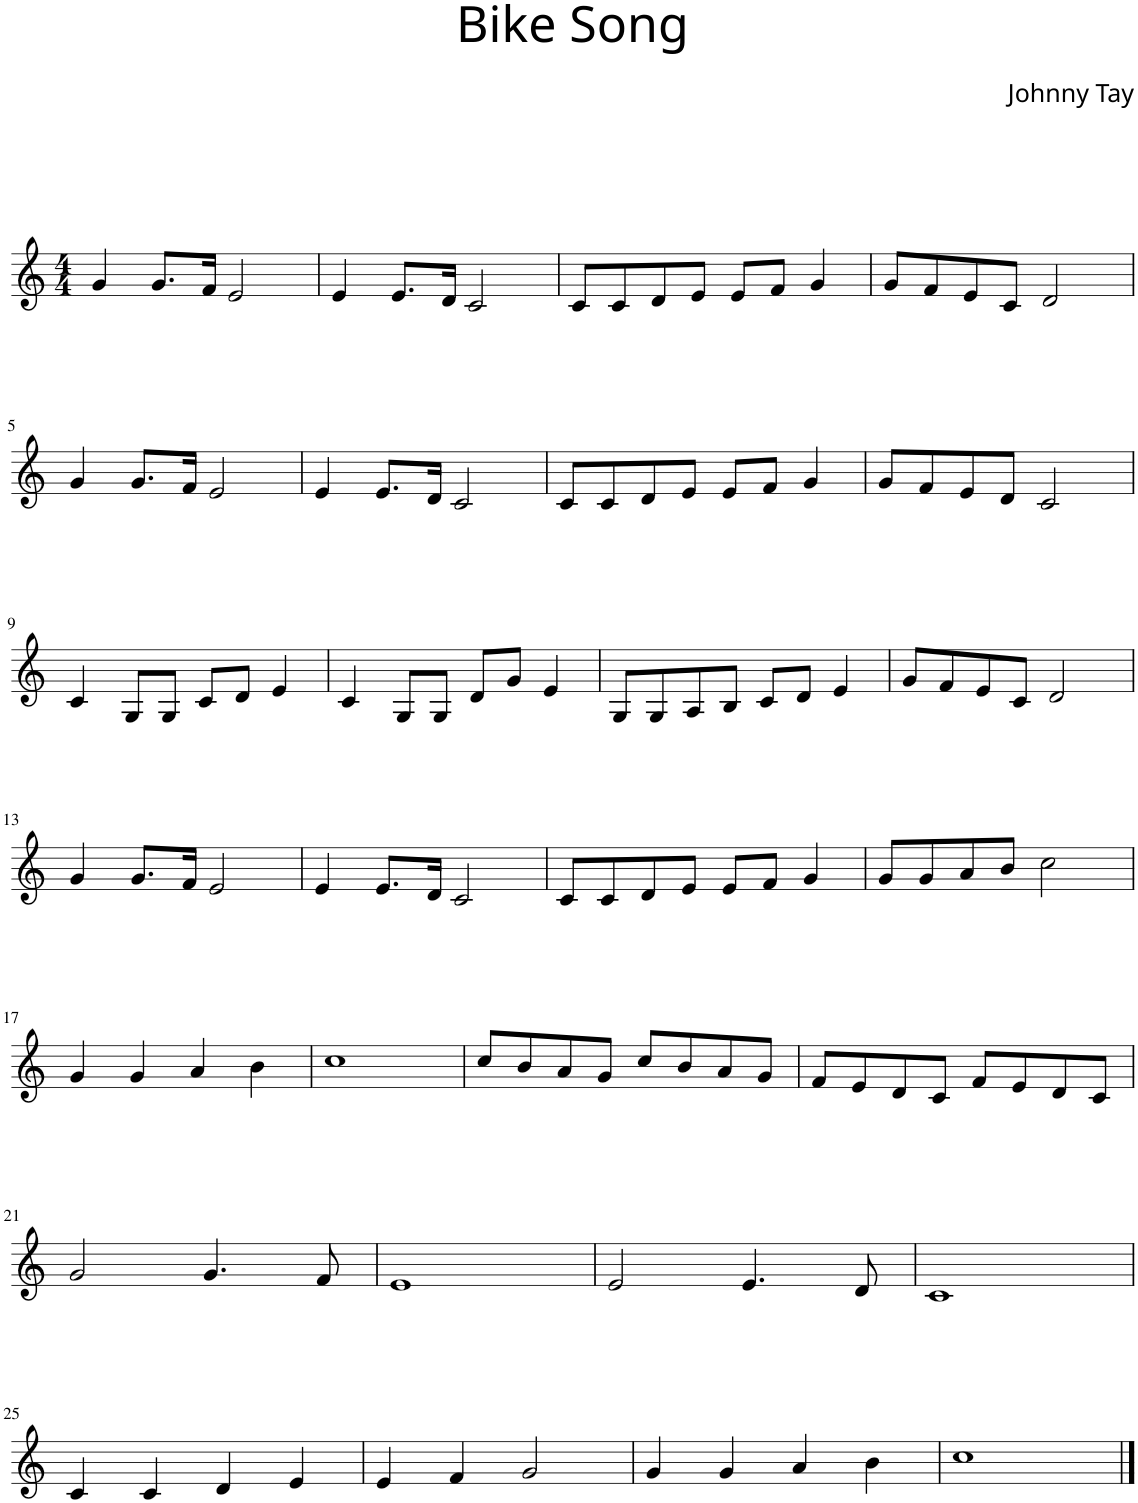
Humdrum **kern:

**kern
*part1
*staff1
*I"Piano
*I'Pno.
*clefG2
*k[]
*M4/4
=1
4g/
8.g/L
16f/Jk
2e/
=2
4e/
8.e/L
16d/Jk
2c/
=3
8c/L
8c/
8d/
8e/J
8e/L
8f/J
4g/
=4
8g/L
8f/
8e/
8c/J
2d/
!!LO:LB:g=z
=5
4g/
8.g/L
16f/Jk
2e/
=6
4e/
8.e/L
16d/Jk
2c/
=7
8c/L
8c/
8d/
8e/J
8e/L
8f/J
4g/
=8
8g/L
8f/
8e/
8d/J
2c/
!!LO:LB:g=z
=9
4c/
8G/L
8G/J
8c/L
8d/J
4e/
=10
4c/
8G/L
8G/J
8d/L
8g/J
4e/
=11
8G/L
8G/
8A/
8B/J
8c/L
8d/J
4e/
=12
8g/L
8f/
8e/
8c/J
2d/
!!LO:LB:g=z
=13
4g/
8.g/L
16f/Jk
2e/
=14
4e/
8.e/L
16d/Jk
2c/
=15
8c/L
8c/
8d/
8e/J
8e/L
8f/J
4g/
=16
8g/L
8g/
8a/
8b/J
2cc\
!!LO:LB:g=z
=17
4g/
4g/
4a/
4b\
=18
1cc
=19
8cc/L
8b/
8a/
8g/J
8cc/L
8b/
8a/
8g/J
=20
8f/L
8e/
8d/
8c/J
8f/L
8e/
8d/
8c/J
!!LO:LB:g=z
=21
2g/
4.g/
8f/
=22
1e
=23
2e/
4.e/
8d/
=24
1c
!!LO:LB:g=z
=25
4c/
4c/
4d/
4e/
=26
4e/
4f/
2g/
=27
4g/
4g/
4a/
4b\
=28
1cc
==
*-
